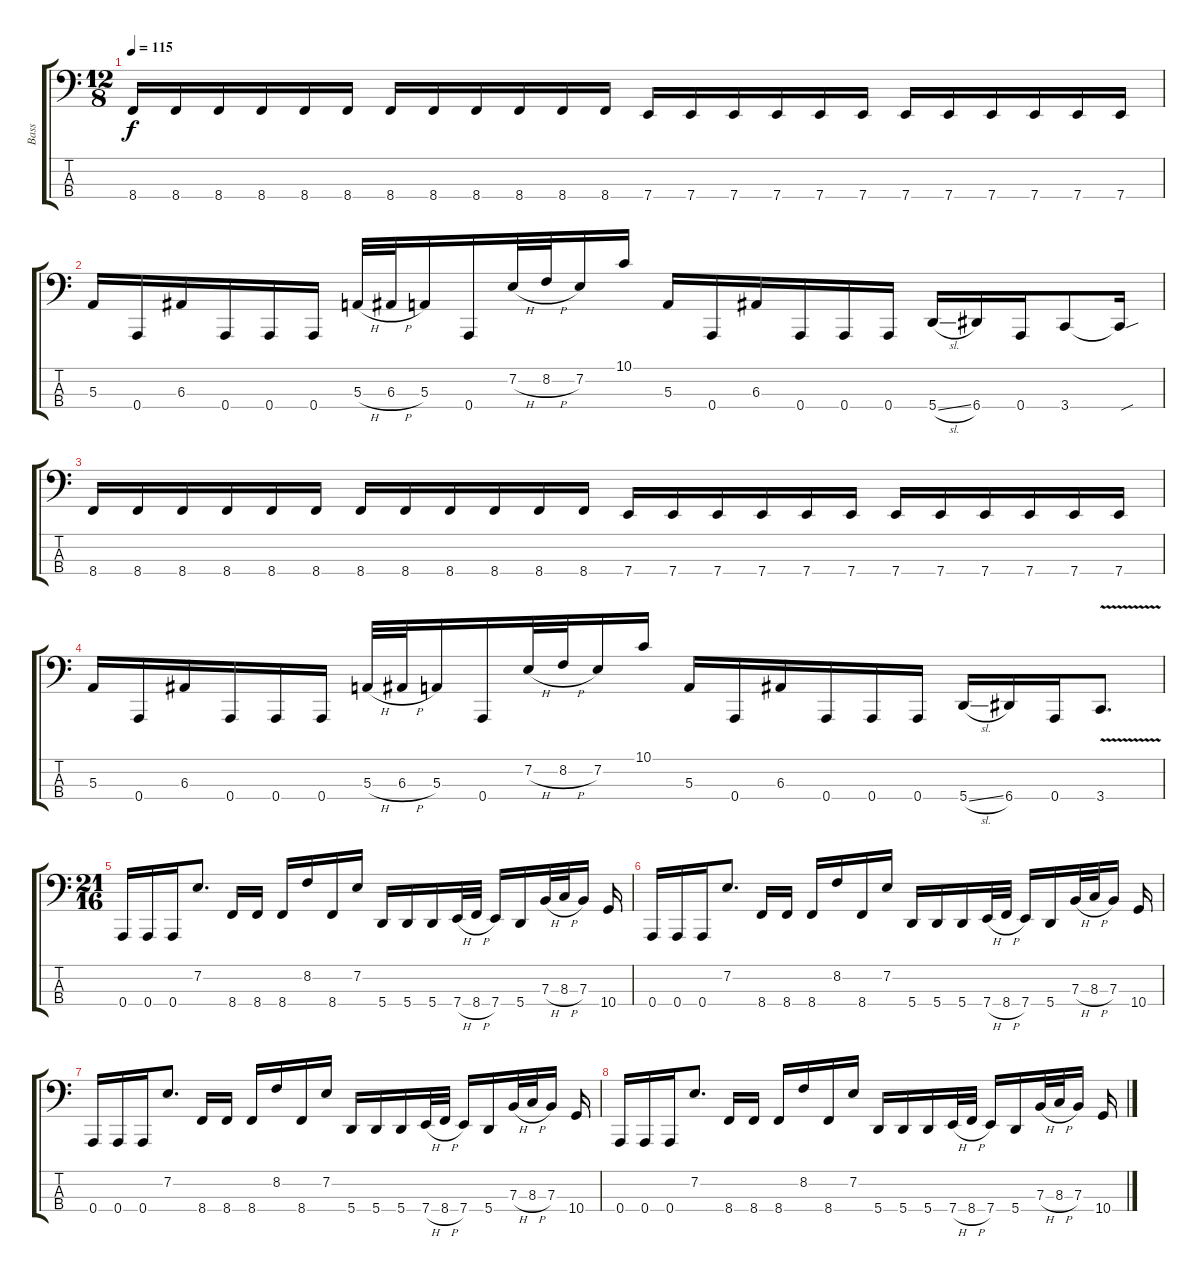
\track ("Bass" "Bass") {instrument electricbassfinger}
\staff {score tabs}
\tuning (D2 A1 E1 A0) {hide}
\ts (12 8)
\tempo 115
\clef f4
\ks c
8.4.16{dy f} 8.4.16 8.4.16 8.4.16 8.4.16 8.4.16 8.4.16 8.4.16 8.4.16 8.4.16 8.4.16 8.4.16 7.4.16 7.4.16 7.4.16 7.4.16 7.4.16 7.4.16 7.4.16 7.4.16 7.4.16 7.4.16 7.4.16 7.4.16 |
5.3.16 0.4.16 6.3.16 0.4.16 0.4.16 0.4.16 5.3{h}.32 6.3{h}.32 5.3.16 0.4.16 7.2{h}.32 8.2{h}.32 7.2.16 10.1.16 5.3.16 0.4.16 6.3.16 0.4.16 0.4.16 0.4.16 5.4{sl}.16 6.4.16 0.4.16 3.4.8 3.4{sou t}.16 |
8.4.16 8.4.16 8.4.16 8.4.16 8.4.16 8.4.16 8.4.16 8.4.16 8.4.16 8.4.16 8.4.16 8.4.16 7.4.16 7.4.16 7.4.16 7.4.16 7.4.16 7.4.16 7.4.16 7.4.16 7.4.16 7.4.16 7.4.16 7.4.16 |
5.3.16 0.4.16 6.3.16 0.4.16 0.4.16 0.4.16 5.3{h}.32 6.3{h}.32 5.3.16 0.4.16 7.2{h}.32 8.2{h}.32 7.2.16 10.1.16 5.3.16 0.4.16 6.3.16 0.4.16 0.4.16 0.4.16 5.4{sl}.16 6.4.16 0.4.16 3.4{v}.8{d} |
\ts (21 16)
0.4.16 0.4.16 0.4.16 7.2.8{d} 8.4.16 8.4.16 8.4.16 8.2.16 8.4.16 7.2.16 5.4.16 5.4.16 5.4.16 7.4{h}.32 8.4{h}.32 7.4.16 5.4.16 7.3{h}.32 8.3{h}.32 7.3.16 10.4.16 |
0.4.16 0.4.16 0.4.16 7.2.8{d} 8.4.16 8.4.16 8.4.16 8.2.16 8.4.16 7.2.16 5.4.16 5.4.16 5.4.16 7.4{h}.32 8.4{h}.32 7.4.16 5.4.16 7.3{h}.32 8.3{h}.32 7.3.16 10.4.16 |
0.4.16 0.4.16 0.4.16 7.2.8{d} 8.4.16 8.4.16 8.4.16 8.2.16 8.4.16 7.2.16 5.4.16 5.4.16 5.4.16 7.4{h}.32 8.4{h}.32 7.4.16 5.4.16 7.3{h}.32 8.3{h}.32 7.3.16 10.4.16 |
0.4.16 0.4.16 0.4.16 7.2.8{d} 8.4.16 8.4.16 8.4.16 8.2.16 8.4.16 7.2.16 5.4.16 5.4.16 5.4.16 7.4{h}.32 8.4{h}.32 7.4.16 5.4.16 7.3{h}.32 8.3{h}.32 7.3.16 10.4.16
